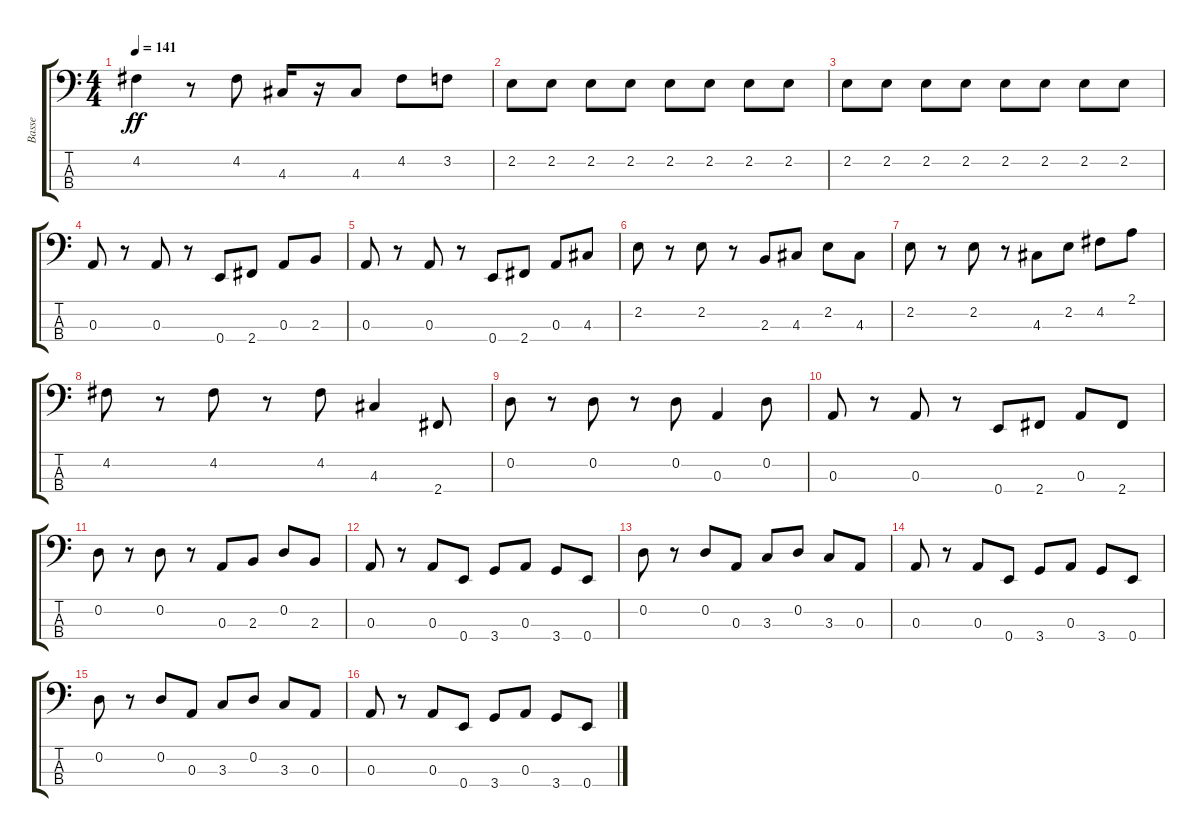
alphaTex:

\track ("Basse" "Basse") {instrument fretlessbass}
\staff {score tabs}
\tuning (G2 D2 A1 E1) {hide}
\ts (4 4)
\tempo 141
\clef f4
\ks c
4.2.4{dy ff} r.8 4.2.8 4.3.16 r.16 4.3.8 4.2.8 3.2.8 |
2.2.8 2.2.8 2.2.8 2.2.8 2.2.8 2.2.8 2.2.8 2.2.8 |
2.2.8 2.2.8 2.2.8 2.2.8 2.2.8 2.2.8 2.2.8 2.2.8 |
0.3.8 r.8 0.3.8 r.8 0.4.8 2.4.8 0.3.8 2.3.8 |
0.3.8 r.8 0.3.8 r.8 0.4.8 2.4.8 0.3.8 4.3.8 |
2.2.8 r.8 2.2.8 r.8 2.3.8 4.3.8 2.2.8 4.3.8 |
2.2.8 r.8 2.2.8 r.8 4.3.8 2.2.8 4.2.8 2.1.8 |
4.2.8 r.8 4.2.8 r.8 4.2.8 4.3.4 2.4.8 |
0.2.8 r.8 0.2.8 r.8 0.2.8 0.3.4 0.2.8 |
0.3.8 r.8 0.3.8 r.8 0.4.8 2.4.8 0.3.8 2.4.8 |
0.2.8 r.8 0.2.8 r.8 0.3.8 2.3.8 0.2.8 2.3.8 |
0.3.8 r.8 0.3.8 0.4.8 3.4.8 0.3.8 3.4.8 0.4.8 |
0.2.8 r.8 0.2.8 0.3.8 3.3.8 0.2.8 3.3.8 0.3.8 |
0.3.8 r.8 0.3.8 0.4.8 3.4.8 0.3.8 3.4.8 0.4.8 |
0.2.8 r.8 0.2.8 0.3.8 3.3.8 0.2.8 3.3.8 0.3.8 |
0.3.8 r.8 0.3.8 0.4.8 3.4.8 0.3.8 3.4.8 0.4.8
